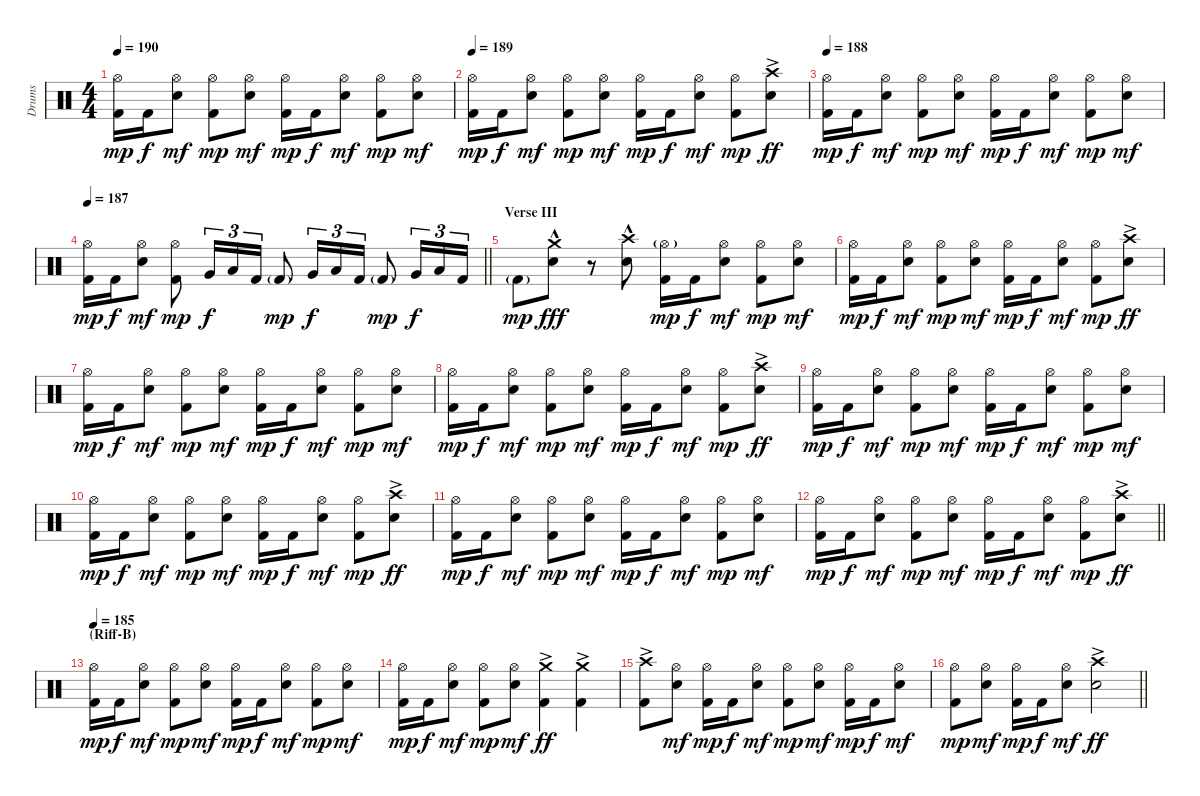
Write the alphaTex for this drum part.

\track ("Drums" "Drums") {instrument percussion}
\staff {score}
\articulation defaults
\ts (4 4)
\tempo 190
\clef neutral
\ks c
("Hi-Hat (open)" "Kick (hit) 2").16{dy mp} "Kick (hit) 2".16{dy f} ("Hi-Hat (open)" "Snare (hit) 2").8{dy mf} ("Hi-Hat (open)" "Kick (hit) 2").8{dy mp} ("Hi-Hat (open)" "Snare (hit) 2").8{dy mf} ("Hi-Hat (open)" "Kick (hit) 2").16{dy mp} "Kick (hit) 2".16{dy f} ("Hi-Hat (open)" "Snare (hit) 2").8{dy mf} ("Hi-Hat (open)" "Kick (hit) 2").8{dy mp} ("Hi-Hat (open)" "Snare (hit) 2").8{dy mf} |
\tempo 189
("Hi-Hat (open)" "Kick (hit) 2").16{dy mp} "Kick (hit) 2".16{dy f} ("Hi-Hat (open)" "Snare (hit) 2").8{dy mf} ("Hi-Hat (open)" "Kick (hit) 2").8{dy mp} ("Hi-Hat (open)" "Snare (hit) 2").8{dy mf} ("Hi-Hat (open)" "Kick (hit) 2").16{dy mp} "Kick (hit) 2".16{dy f} ("Hi-Hat (open)" "Snare (hit) 2").8{dy mf} ("Hi-Hat (open)" "Kick (hit) 2").8{dy mp} ("Crash high (hit)" "Snare (hit) 2"{ac}).8{dy ff} |
\tempo 188
("Hi-Hat (open)" "Kick (hit) 2").16{dy mp} "Kick (hit) 2".16{dy f} ("Hi-Hat (open)" "Snare (hit) 2").8{dy mf} ("Hi-Hat (open)" "Kick (hit) 2").8{dy mp} ("Hi-Hat (open)" "Snare (hit) 2").8{dy mf} ("Hi-Hat (open)" "Kick (hit) 2").16{dy mp} "Kick (hit) 2".16{dy f} ("Hi-Hat (open)" "Snare (hit) 2").8{dy mf} ("Hi-Hat (open)" "Kick (hit) 2").8{dy mp} ("Hi-Hat (open)" "Snare (hit) 2").8{dy mf} |
\tempo 187
\barLineRight lightlight
("Hi-Hat (open)" "Kick (hit) 2").16{dy mp} "Kick (hit) 2".16{dy f} ("Hi-Hat (open)" "Snare (hit) 2").8{dy mf} ("Hi-Hat (open)" "Kick (hit) 2").8{dy mp} "Very Low Tom (hit)".16{tu (3 2) dy f} "Low Tom (hit)".16{tu (3 2)} "Kick (hit) 2".16{tu (3 2)} "Kick (hit) 2"{g}.8{dy mp} "Very Low Tom (hit)".16{tu (3 2) dy f} "Low Tom (hit)".16{tu (3 2)} "Kick (hit) 2".16{tu (3 2)} "Kick (hit) 2"{g}.8{dy mp} "Very Low Tom (hit)".16{tu (3 2) dy f} "Low Tom (hit)".16{tu (3 2)} "Kick (hit) 2".16{tu (3 2)} |
\section ("" "Verse III")
"Kick (hit) 2"{g}.8{dy mp} ("Crash medium (hit)" "Snare (hit) 2"{hac}).8{dy fff} r.8 ("Crash high (hit)" "Snare (hit) 2"{hac}).8 ("Hi-Hat (open)"{g} "Kick (hit) 2").16{dy mp} "Kick (hit) 2".16{dy f} ("Hi-Hat (open)" "Snare (hit) 2").8{dy mf} ("Hi-Hat (open)" "Kick (hit) 2").8{dy mp} ("Hi-Hat (open)" "Snare (hit) 2").8{dy mf} |
("Hi-Hat (open)" "Kick (hit) 2").16{dy mp} "Kick (hit) 2".16{dy f} ("Hi-Hat (open)" "Snare (hit) 2").8{dy mf} ("Hi-Hat (open)" "Kick (hit) 2").8{dy mp} ("Hi-Hat (open)" "Snare (hit) 2").8{dy mf} ("Hi-Hat (open)" "Kick (hit) 2").16{dy mp} "Kick (hit) 2".16{dy f} ("Hi-Hat (open)" "Snare (hit) 2").8{dy mf} ("Hi-Hat (open)" "Kick (hit) 2").8{dy mp} ("Crash high (hit)" "Snare (hit) 2"{ac}).8{dy ff} |
("Hi-Hat (open)" "Kick (hit) 2").16{dy mp} "Kick (hit) 2".16{dy f} ("Hi-Hat (open)" "Snare (hit) 2").8{dy mf} ("Hi-Hat (open)" "Kick (hit) 2").8{dy mp} ("Hi-Hat (open)" "Snare (hit) 2").8{dy mf} ("Hi-Hat (open)" "Kick (hit) 2").16{dy mp} "Kick (hit) 2".16{dy f} ("Hi-Hat (open)" "Snare (hit) 2").8{dy mf} ("Hi-Hat (open)" "Kick (hit) 2").8{dy mp} ("Hi-Hat (open)" "Snare (hit) 2").8{dy mf} |
("Hi-Hat (open)" "Kick (hit) 2").16{dy mp} "Kick (hit) 2".16{dy f} ("Hi-Hat (open)" "Snare (hit) 2").8{dy mf} ("Hi-Hat (open)" "Kick (hit) 2").8{dy mp} ("Hi-Hat (open)" "Snare (hit) 2").8{dy mf} ("Hi-Hat (open)" "Kick (hit) 2").16{dy mp} "Kick (hit) 2".16{dy f} ("Hi-Hat (open)" "Snare (hit) 2").8{dy mf} ("Hi-Hat (open)" "Kick (hit) 2").8{dy mp} ("Crash high (hit)" "Snare (hit) 2"{ac}).8{dy ff} |
("Hi-Hat (open)" "Kick (hit) 2").16{dy mp} "Kick (hit) 2".16{dy f} ("Hi-Hat (open)" "Snare (hit) 2").8{dy mf} ("Hi-Hat (open)" "Kick (hit) 2").8{dy mp} ("Hi-Hat (open)" "Snare (hit) 2").8{dy mf} ("Hi-Hat (open)" "Kick (hit) 2").16{dy mp} "Kick (hit) 2".16{dy f} ("Hi-Hat (open)" "Snare (hit) 2").8{dy mf} ("Hi-Hat (open)" "Kick (hit) 2").8{dy mp} ("Hi-Hat (open)" "Snare (hit) 2").8{dy mf} |
("Hi-Hat (open)" "Kick (hit) 2").16{dy mp} "Kick (hit) 2".16{dy f} ("Hi-Hat (open)" "Snare (hit) 2").8{dy mf} ("Hi-Hat (open)" "Kick (hit) 2").8{dy mp} ("Hi-Hat (open)" "Snare (hit) 2").8{dy mf} ("Hi-Hat (open)" "Kick (hit) 2").16{dy mp} "Kick (hit) 2".16{dy f} ("Hi-Hat (open)" "Snare (hit) 2").8{dy mf} ("Hi-Hat (open)" "Kick (hit) 2").8{dy mp} ("Crash high (hit)" "Snare (hit) 2"{ac}).8{dy ff} |
("Hi-Hat (open)" "Kick (hit) 2").16{dy mp} "Kick (hit) 2".16{dy f} ("Hi-Hat (open)" "Snare (hit) 2").8{dy mf} ("Hi-Hat (open)" "Kick (hit) 2").8{dy mp} ("Hi-Hat (open)" "Snare (hit) 2").8{dy mf} ("Hi-Hat (open)" "Kick (hit) 2").16{dy mp} "Kick (hit) 2".16{dy f} ("Hi-Hat (open)" "Snare (hit) 2").8{dy mf} ("Hi-Hat (open)" "Kick (hit) 2").8{dy mp} ("Hi-Hat (open)" "Snare (hit) 2").8{dy mf} |
\barLineRight lightlight
("Hi-Hat (open)" "Kick (hit) 2").16{dy mp} "Kick (hit) 2".16{dy f} ("Hi-Hat (open)" "Snare (hit) 2").8{dy mf} ("Hi-Hat (open)" "Kick (hit) 2").8{dy mp} ("Hi-Hat (open)" "Snare (hit) 2").8{dy mf} ("Hi-Hat (open)" "Kick (hit) 2").16{dy mp} "Kick (hit) 2".16{dy f} ("Hi-Hat (open)" "Snare (hit) 2").8{dy mf} ("Hi-Hat (open)" "Kick (hit) 2").8{dy mp} ("Crash high (hit)" "Snare (hit) 2"{ac}).8{dy ff} |
\section ("" "(Riff-B)")
\tempo 185
("Hi-Hat (open)" "Kick (hit) 2").16{dy mp} "Kick (hit) 2".16{dy f} ("Hi-Hat (open)" "Snare (hit) 2").8{dy mf} ("Hi-Hat (open)" "Kick (hit) 2").8{dy mp} ("Hi-Hat (open)" "Snare (hit) 2").8{dy mf} ("Hi-Hat (open)" "Kick (hit) 2").16{dy mp} "Kick (hit) 2".16{dy f} ("Hi-Hat (open)" "Snare (hit) 2").8{dy mf} ("Hi-Hat (open)" "Kick (hit) 2").8{dy mp} ("Hi-Hat (open)" "Snare (hit) 2").8{dy mf} |
("Hi-Hat (open)" "Kick (hit) 2").16{dy mp} "Kick (hit) 2".16{dy f} ("Hi-Hat (open)" "Snare (hit) 2").8{dy mf} ("Hi-Hat (open)" "Kick (hit) 2").8{dy mp} ("Hi-Hat (open)" "Snare (hit) 2").8{dy mf} ("Crash medium (hit)" "Kick (hit) 2"{ac}).4{dy ff} ("Crash medium (hit)" "Kick (hit) 2"{ac}).4 |
("Crash high (hit)" "Kick (hit) 2"{ac}).8 ("Hi-Hat (open)" "Snare (hit) 2").8{dy mf} ("Hi-Hat (open)" "Kick (hit) 2").16{dy mp} "Kick (hit) 2".16{dy f} ("Hi-Hat (open)" "Snare (hit) 2").8{dy mf} ("Hi-Hat (open)" "Kick (hit) 2").8{dy mp} ("Hi-Hat (open)" "Snare (hit) 2").8{dy mf} ("Hi-Hat (open)" "Kick (hit) 2").16{dy mp} "Kick (hit) 2".16{dy f} ("Hi-Hat (open)" "Snare (hit) 2").8{dy mf} |
\barLineRight lightlight
("Hi-Hat (open)" "Kick (hit) 2").8{dy mp} ("Hi-Hat (open)" "Snare (hit) 2").8{dy mf} ("Hi-Hat (open)" "Kick (hit) 2").16{dy mp} "Kick (hit) 2".16{dy f} ("Hi-Hat (open)" "Snare (hit) 2").8{dy mf} ("Crash high (hit)" "Snare (hit) 2"{ac}).2{dy ff}
